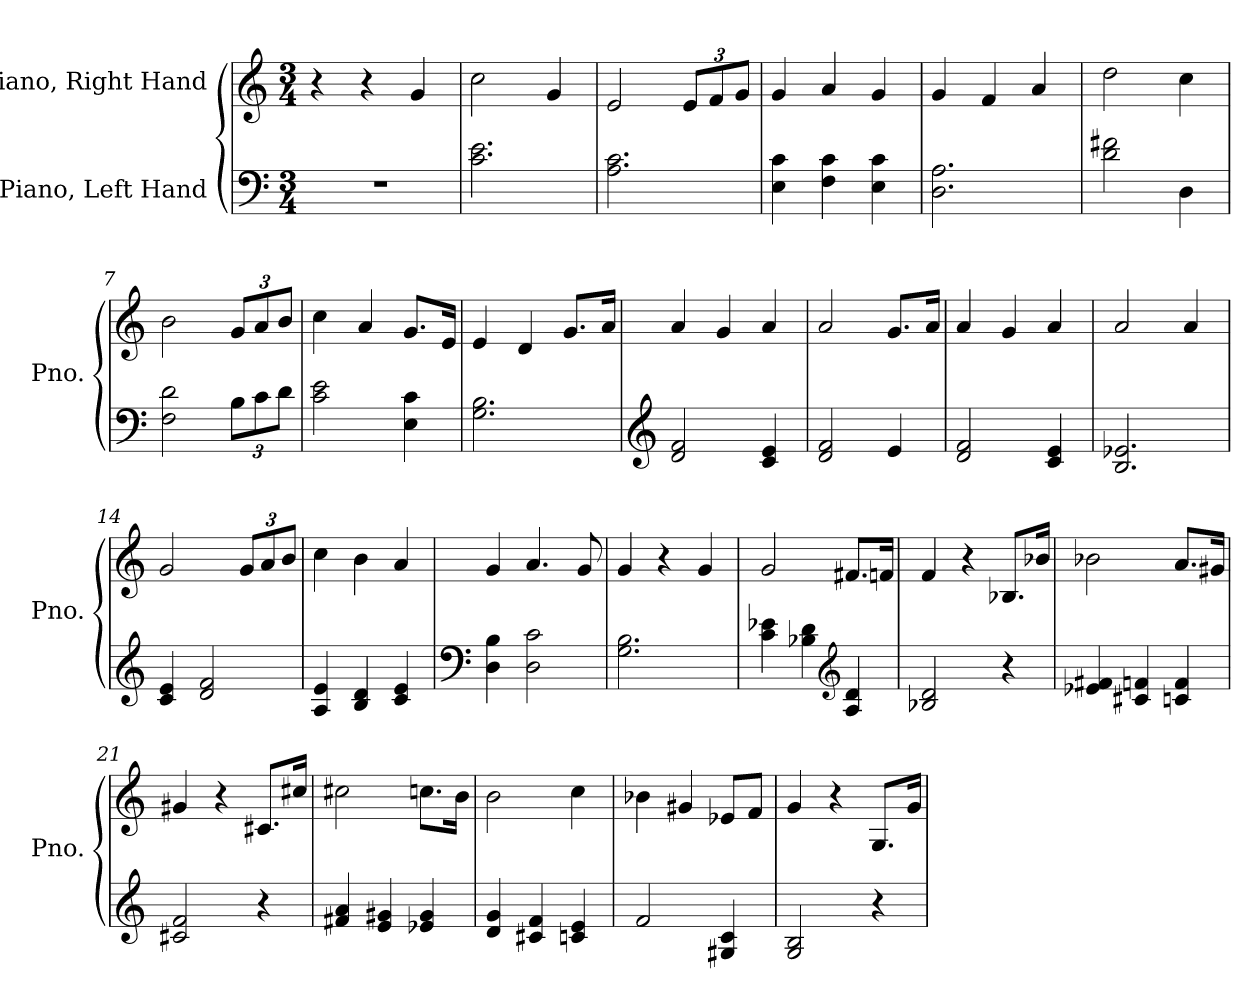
**kern	**kern
*part2	*part1
*staff2	*staff1
*I"Piano, Left Hand	*I"Piano, Right Hand
*I'Pno.	*I'Pno.
*clefF4	*clefG2
*k[]	*k[]
*M3/4	*M3/4
*MM100	*MM100
=1	=1
2.r	4r
.	4r
.	4g/
=2	=2
2.c\ 2.e\	2cc\
.	4g/
=3	=3
2.A\ 2.c\	2e/
*	*Xbrackettup
.	12e/L
.	12f/
.	12g/J
=4	=4
4E\ 4c\	4g/
4F\ 4c\	4a/
4E\ 4c\	4g/
=5	=5
2.D\ 2.A\	4g/
.	4f/
.	4a/
=6	=6
2d\ 2f#X\	2dd\
4D\	4cc\
=7	=7
2F\ 2d\	2b\
*Xbrackettup	*
12B\L	12g/L
12c\	12a/
12d\J	12b/J
=8	=8
2c\ 2e\	4cc\
.	4a/
4E\ 4c\	8.g/L
.	16e/Jk
!!LO:LB:g=z
=9	=9
2.G\ 2.B\	4e/
.	4d/
.	8.g/L
.	16a/Jk
=10	=10
*clefG2	*
2d/ 2f/	4a/
.	4g/
4c/ 4e/	4a/
=11	=11
2d/ 2f/	2a/
4e/	8.g/L
.	16a/Jk
=12	=12
2d/ 2f/	4a/
.	4g/
4c/ 4e/	4a/
=13	=13
2.B/ 2.e-X/	2a/
.	4a/
=14	=14
4c/ 4e/	2g/
2d/ 2f/	.
.	12g/L
.	12a/
.	12b/J
=15	=15
4A/ 4e/	4cc\
4B/ 4d/	4b\
4c/ 4e/	4a/
=16	=16
*clefF4	*
4D\ 4B\	4g/
2D\ 2c\	4.a/
.	8g/
=17	=17
2.G\ 2.B\	4g/
.	4r
.	4g/
!!LO:LB:g=z
=18	=18
4c\ 4e-X\	2g/
4B-X\ 4d\	.
*clefG2	*
4A/ 4d/	8.f#X/L
.	16fn/Jk
=19	=19
2B-X/ 2d/	4f/
.	4r
4r	8.B-X/L
.	16b-X/Jk
=20	=20
4e-X/ 4f#X/	2b-X\
4c#X/ 4fn/	.
4cn/ 4f/	8.a/L
.	16g#X/Jk
=21	=21
2c#X/ 2f/	4g#X/
.	4r
4r	8.c#X/L
.	16cc#X/Jk
=22	=22
4f#X/ 4a/	2cc#X\
4e/ 4g#X/	.
4e-X/ 4g#/	8.ccn\L
.	16b\Jk
!!LO:LB:g=z
=23	=23
4d/ 4g/	2b\
4c#X/ 4f/	.
4cn/ 4e/	4cc\
=24	=24
2f/	4b-X\
.	4g#X/
4G#X/ 4c/	8e-X/L
.	8f/J
=25	=25
2G/ 2B/	4g/
.	4r
4r	8.G/L
.	16g/Jk
=	=
*-	*-
